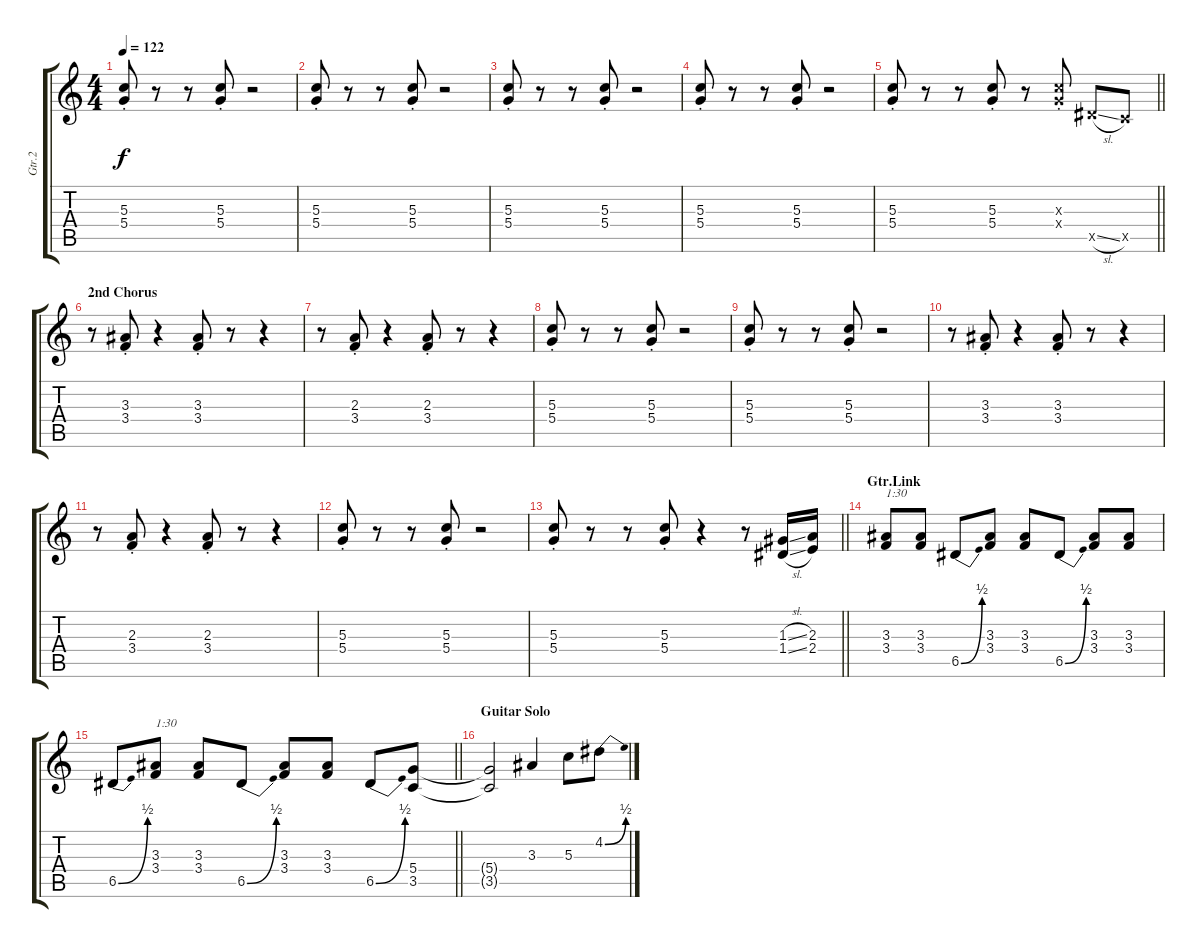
\track ("Gtr.2" "Gtr.2") {instrument distortionguitar}
\staff {score tabs}
\tuning (E4 B3 G3 D3 A2 E2) {hide}
\ts (4 4)
\tempo 122
\clef g2
\ks c
(5.3{st} 5.4{st}).8{dy f} r.8 r.8 (5.3{st} 5.4{st}).8 r.2 |
(5.3{st} 5.4{st}).8 r.8 r.8 (5.3{st} 5.4{st}).8 r.2 |
(5.3{st} 5.4{st}).8 r.8 r.8 (5.3{st} 5.4{st}).8 r.2 |
(5.3{st} 5.4{st}).8 r.8 r.8 (5.3{st} 5.4{st}).8 r.2 |
\barLineRight lightlight
(5.3{st} 5.4{st}).8 r.8 r.8 (5.3{st} 5.4{st}).8 r.8 (5.3{st x} 5.4{st x}).8 6.5{sl x}.8 3.5{x}.8 |
\section ("" "2nd Chorus")
r.8 (3.3{st} 3.4{st}).8 r.4 (3.3{st} 3.4{st}).8 r.8 r.4 |
r.8 (2.3{st} 3.4{st}).8 r.4 (2.3{st} 3.4{st}).8 r.8 r.4 |
(5.3{st} 5.4{st}).8 r.8 r.8 (5.3{st} 5.4{st}).8 r.2 |
(5.3{st} 5.4{st}).8 r.8 r.8 (5.3{st} 5.4{st}).8 r.2 |
r.8 (3.3{st} 3.4{st}).8 r.4 (3.3{st} 3.4{st}).8 r.8 r.4 |
r.8 (2.3{st} 3.4{st}).8 r.4 (2.3{st} 3.4{st}).8 r.8 r.4 |
(5.3{st} 5.4{st}).8 r.8 r.8 (5.3{st} 5.4{st}).8 r.2 |
\barLineRight lightlight
(5.3{st} 5.4{st}).8 r.8 r.8 (5.3{st} 5.4{st}).8 r.4 r.8 (1.3{sl} 1.4{sl}).16 (2.3 2.4).16 |
\section ("" "Gtr.Link")
(3.3 3.4).8{txt "1:30"} (3.3 3.4).8 6.5{be (bend 0 0 60 2)}.8 (3.3 3.4).8 (3.3 3.4).8 6.5{be (bend 0 0 60 2)}.8 (3.3 3.4).8 (3.3 3.4).8 |
\barLineRight lightlight
6.5{be (bend 0 0 60 2)}.8 (3.3 3.4).8{txt "1:30"} (3.3 3.4).8 6.5{be (bend 0 0 60 2)}.8 (3.3 3.4).8 (3.3 3.4).8 6.5{be (bend 0 0 60 2)}.8 (5.4 3.5).8 |
\section ("" "Guitar Solo")
(5.4{t} 3.5{t}).2 3.3.4 5.3.8 4.2{be (bend 0 0 60 2)}.8
